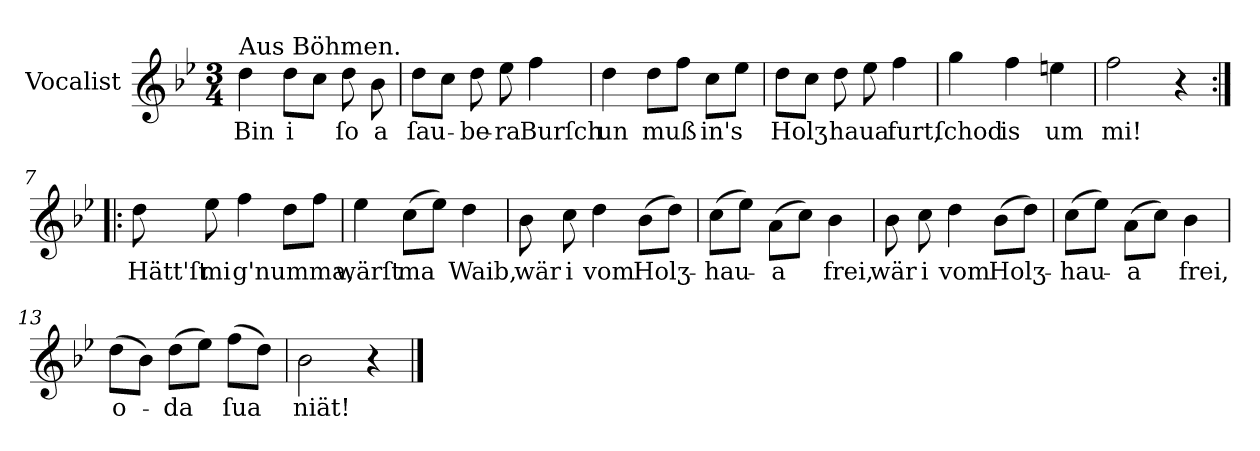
**kern	**text
*part1	*part1
*staff1	*staff1
*I"Vocalist	*
*k[b-e-]	*
*B-:	*
*M3/4	*
=1	=1
!LO:TX:a:t=Aus Böhmen.	!
4dd	Bin
8ddL	i
8ccJ	.
8dd	ſo
8b-	a
=2	=2
8ddL	ſau-
8ccJ	.
8dd	-be-
8ee-	-ra
4ff	Burſch
=3	=3
4dd	un
8ddL	muß
8ffJ	.
8ccL	in's
8ee-J	.
=4	=4
8ddL	Holʒ
8ccJ	.
8dd	haua
8ee-	.
4ff	furt,
=5	=5
4gg	ſchod
4ff	is
4een	um
=6	=6
2ff	mi!
4r	.
=7:|!|:	=7:|!|:
8dd	Hätt'ſt
8ee-	mi
4ff	g'numma,
8ddL	.
8ffJ	.
=8	=8
4ee-	wärſt
(8ccL	ma
8ee-J)	.
4dd	Waib,
=9	=9
8b-	wär
8cc	i
4dd	vom
(8b-L	Holʒ-
8ddJ)	.
=10	=10
(8ccL	-hau-
8ee-J)	.
(8aL	-a
8ccJ)	.
4b-	frei,
=11	=11
8b-	wär
8cc	i
4dd	vom
(8b-L	Holʒ-
8ddJ)	.
=12	=12
(8ccL	-hau-
8ee-J)	.
(8aL	-a
8ccJ)	.
4b-	frei,
=13	=13
(8ddL	o-
8b-J)	.
(8ddL	-da
8ee-J)	.
(8ffL	ſua
8ddJ)	.
=14	=14
2b-	niät!
4r	.
==	==
*-	*-
